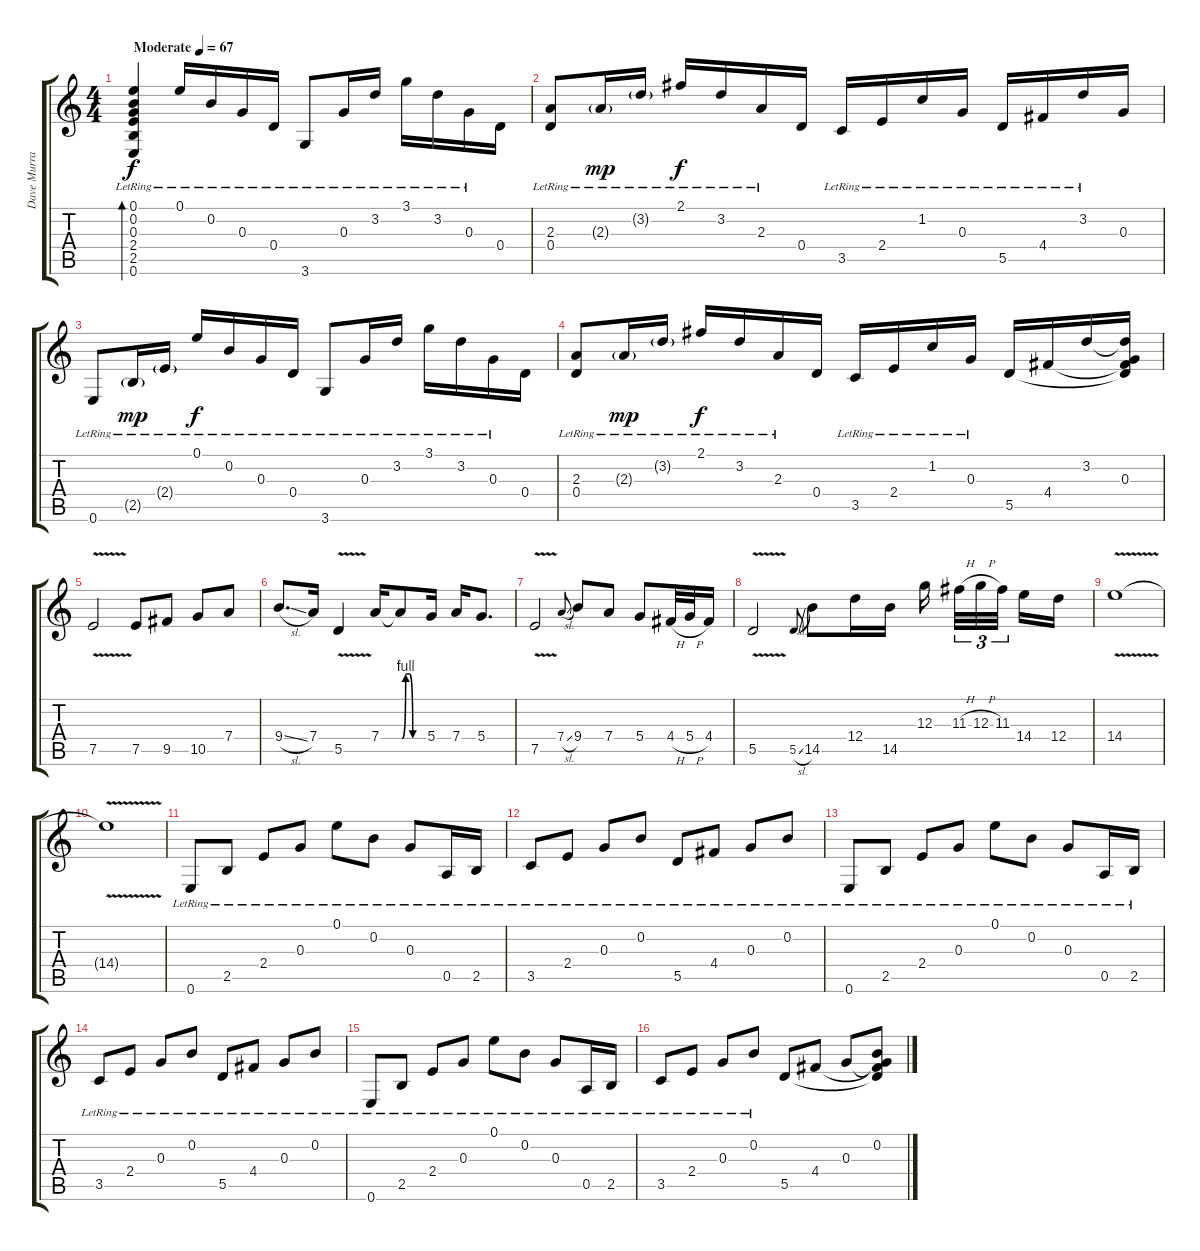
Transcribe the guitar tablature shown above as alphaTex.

\track ("Dave Murray - Guitar" "Dave Murra") {instrument overdrivenguitar}
\staff {score tabs}
\tuning (E4 B3 G3 D3 A2 E2) {hide}
\ts (4 4)
\tempo (67 "Moderate")
\clef g2
\ks c
(0.1{lr} 0.2{lr} 0.3{lr} 2.4{lr} 2.5{lr} 0.6{lr}).4{bd 120 dy f instrument electricguitarclean} 0.1{lr}.16 0.2{lr}.16 0.3{lr}.16 0.4{lr}.16 3.6{lr}.8 0.3{lr}.16 3.2{lr}.16 3.1{lr}.16 3.2{lr}.16 0.3{lr}.16 0.4.16 |
(2.3{lr} 0.4{lr}).8 2.3{g lr}.16{dy mp} 3.2{g lr}.16 2.1{lr}.16{dy f} 3.2{lr}.16 2.3{lr}.16 0.4.16 3.5{lr}.16 2.4{lr}.16 1.2{lr}.16 0.3{lr}.16 5.5{lr}.16 4.4{lr}.16 3.2{lr}.16 0.3.16 |
0.6{lr}.8 2.5{g lr}.16{dy mp} 2.4{g lr}.16 0.1{lr}.16{dy f} 0.2{lr}.16 0.3{lr}.16 0.4{lr}.16 3.6{lr}.8 0.3{lr}.16 3.2{lr}.16 3.1{lr}.16 3.2{lr}.16 0.3{lr}.16 0.4.16 |
(2.3{lr} 0.4{lr}).8 2.3{g lr}.16{dy mp} 3.2{g lr}.16 2.1{lr}.16{dy f} 3.2{lr}.16 2.3{lr}.16 0.4.16 3.5{lr}.16 2.4{lr}.16 1.2{lr}.16 0.3{lr}.16 5.5.16 4.4.16 3.2.16 (3.2{t} 0.3 4.4{t} 5.5{t}).16 |
7.5{v}.2{instrument overdrivenguitar} 7.5.8 9.5.8 10.5.8 7.4.8 |
9.4{sl}.8{d} 7.4.16 5.5{v}.4 7.4.16 7.4{be (custom 0 0 10 4 20 4 30 0 60 0) t}.8 5.4.16 7.4.16 5.4.8{d} |
7.5{v}.2 7.4{sl}.8{gr onbeat} 9.4.8 7.4.8 5.4.8 4.4{h}.32 5.4{h}.32 4.4.16 |
5.5{v}.2 5.5{sl}.8{gr onbeat} 14.5.8 12.4.16 14.5.16 12.3.16{beam splitsecondary} 11.3{h}.32{tu (3 2)} 12.3{h}.32{tu (3 2)} 11.3.32{tu (3 2) beam splitsecondary} 14.4.16 12.4.16 |
14.4{v}.1 |
14.4{t}.1 |
0.6{lr}.8{instrument electricguitarclean} 2.5{lr}.8 2.4{lr}.8 0.3{lr}.8 0.1{lr}.8 0.2{lr}.8 0.3{lr}.8 0.5{lr}.16 2.5{lr}.16 |
3.5{lr}.8 2.4{lr}.8 0.3{lr}.8 0.2{lr}.8 5.5{lr}.8 4.4{lr}.8 0.3{lr}.8 0.2{lr}.8 |
0.6{lr}.8 2.5{lr}.8 2.4{lr}.8 0.3{lr}.8 0.1{lr}.8 0.2{lr}.8 0.3{lr}.8 0.5{lr}.16 2.5{lr}.16 |
3.5{lr}.8 2.4{lr}.8 0.3{lr}.8 0.2{lr}.8 5.5{lr}.8 4.4{lr}.8 0.3{lr}.8 0.2{lr}.8 |
0.6{lr}.8 2.5{lr}.8 2.4{lr}.8 0.3{lr}.8 0.1{lr}.8 0.2{lr}.8 0.3{lr}.8 0.5{lr}.16 2.5{lr}.16 |
3.5{lr}.8 2.4{lr}.8 0.3{lr}.8 0.2{lr}.8 5.5.8 4.4.8 0.3.8 (0.2 0.3{t} 4.4{t} 5.5{t}).8
